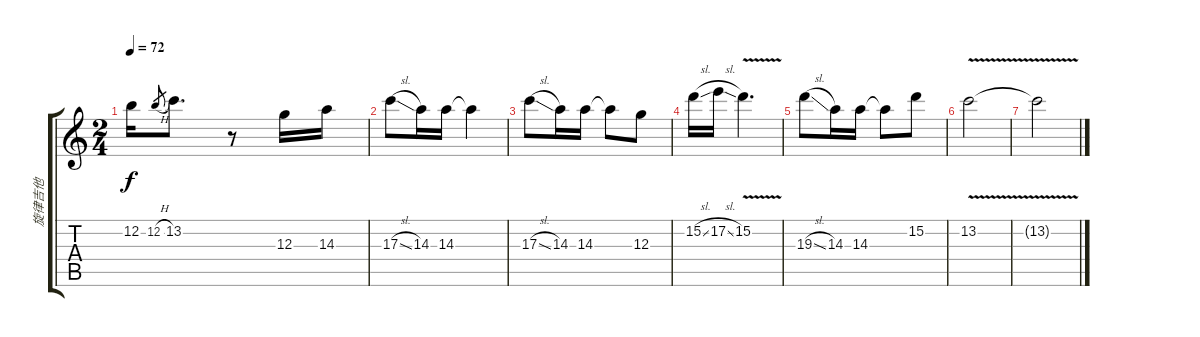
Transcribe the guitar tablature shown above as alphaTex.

\track ("旋律吉他" "旋律吉他") {instrument electricguitarjazz}
\staff {score tabs}
\tuning (E4 B3 G3 D3 A2 E2) {hide}
\ts (2 4)
\tempo 72
\clef g2
\ks c
12.2{t}.16{dy f} 12.2{h}.8{gr} 13.2.8{d} r.8 12.3.16 14.3.16 |
17.3{sl}.8 14.3.16 14.3.16 14.3{t}.4 |
17.3{sl}.8 14.3.16 14.3.16 14.3{t}.8 12.3.8 |
15.2{sl}.16 17.2{sl}.16 15.2{v}.4{d} |
19.3{sl}.8 14.3.16 14.3.16 14.3{t}.8 15.2.8 |
13.2{v}.2 |
13.2{t}.2
